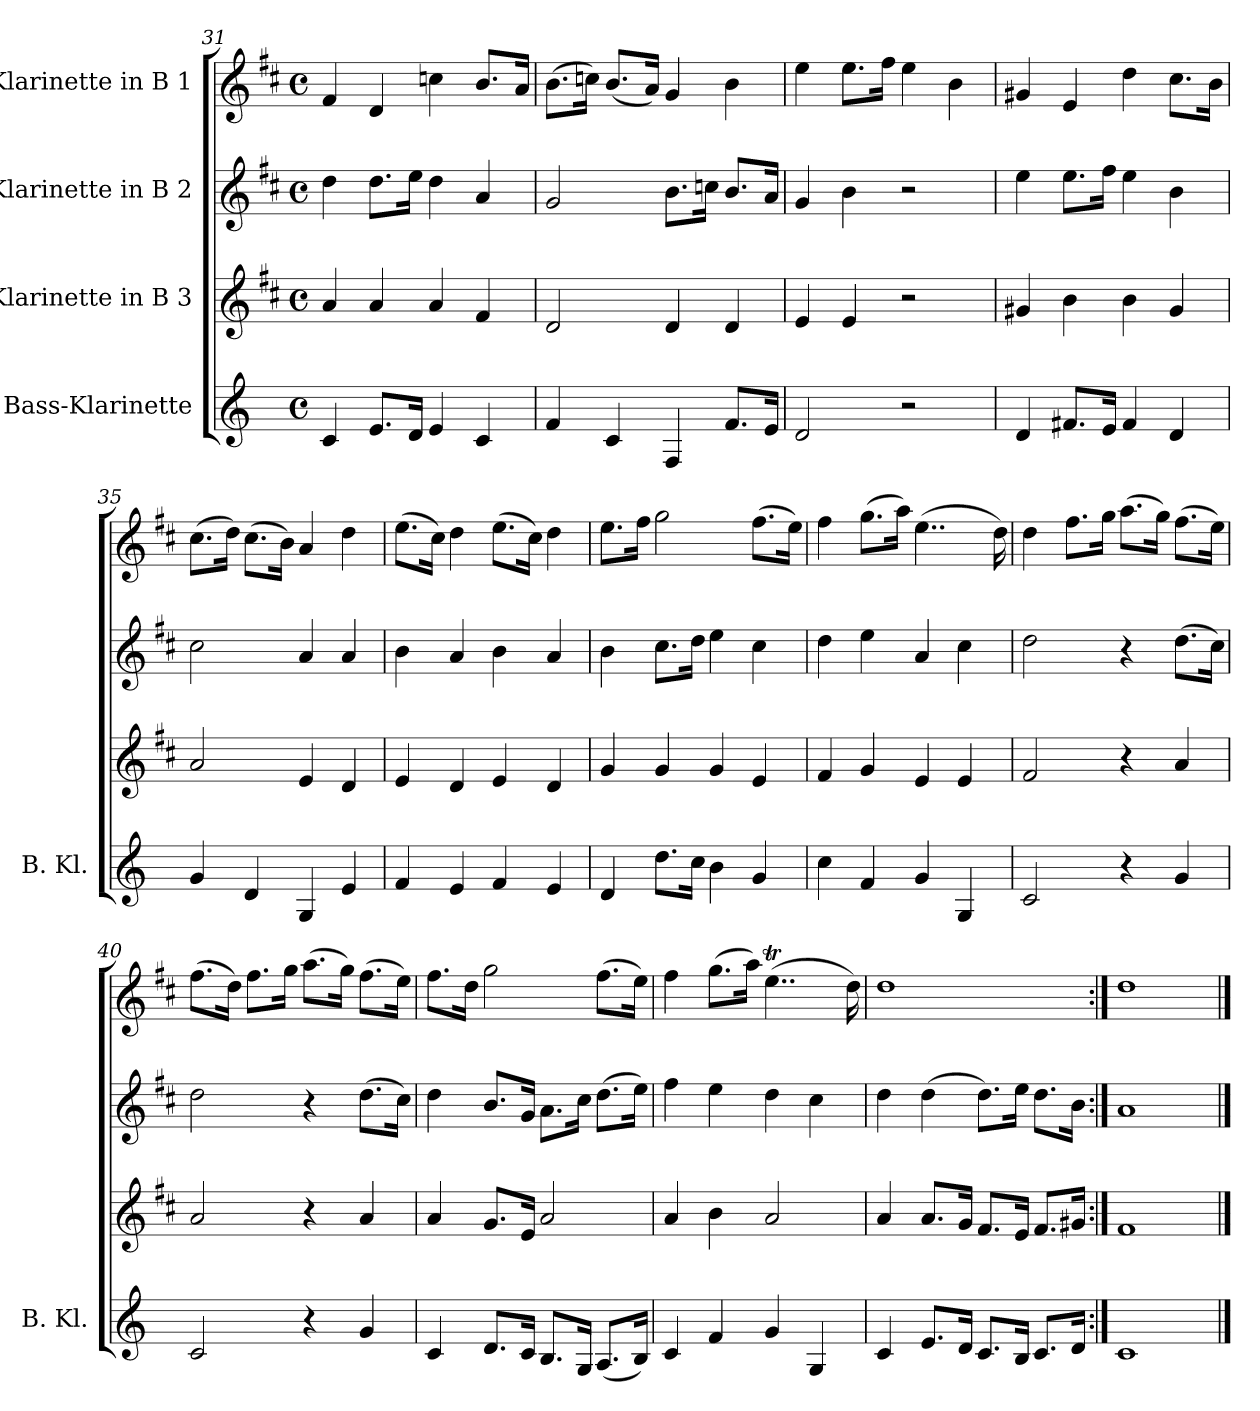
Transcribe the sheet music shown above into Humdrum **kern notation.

**kern	**kern	**kern	**kern
*part4	*part3	*part2	*part1
*staff4	*staff3	*staff2	*staff1
*I"Bass-Klarinette	*I"Klarinette in B 3	*I"Klarinette in B 2	*I"Klarinette in B 1
*I'B. Kl.	*	*	*
!!LO:PB:g=z
*clefG2	*clefG2	*clefG2	*clefG2
*ITrd8c14	*ITrd1c2	*ITrd1c2	*ITrd1c2
*k[]	*k[]	*k[]	*k[]
*C:	*C:	*C:	*C:
*M4/4	*M4/4	*M4/4	*M4/4
*met(c)	*met(c)	*met(c)	*met(c)
=31	=31	=31	=31
4C/	4g/	4cc\	4e/
8.E/L	4g/	8.cc\L	4c/
16D/Jk	.	16dd\Jk	.
4E/	4g/	4cc\	4b-X\
4C/	4e/	4g/	8.a/L
.	.	.	16g/Jk
=32	=32	=32	=32
4F/	2c/	2f/	(>8.a\L
.	.	.	16b-X\Jk)
4C/	.	.	(8.a/L
.	.	.	16g/Jk)
4FF/	4c/	8.a\L	4f/
.	.	16b-X\Jk	.
8.F/L	4c/	8.a/L	4a\
16E/Jk	.	16g/Jk	.
=33	=33	=33	=33
2D/	4d/	4f/	4dd\
.	4d/	4a\	8.dd\L
.	.	.	16ee\Jk
2r	2r	2r	4dd\
.	.	.	4a\
=34	=34	=34	=34
4D/	4f#X/	4dd\	4f#X/
8.F#X/L	4a\	8.dd\L	4d/
16E/Jk	.	16ee\Jk	.
4F#/	4a\	4dd\	4cc\
4D/	4f#/	4a\	8.b\L
.	.	.	16a\Jk
=35	=35	=35	=35
4G/	2g/	2b\	(>8.b\L
.	.	.	16cc\Jk)
4D/	.	.	(>8.b\L
.	.	.	16a\Jk)
4GG/	4d/	4g/	4g/
4E/	4c/	4g/	4cc\
!!LO:LB:g=z
=36	=36	=36	=36
4F/	4d/	4a\	(>8.dd\L
.	.	.	16b\Jk)
4E/	4c/	4g/	4cc\
4F/	4d/	4a\	(>8.dd\L
.	.	.	16b\Jk)
4E/	4c/	4g/	4cc\
=37	=37	=37	=37
4D/	4f/	4a\	8.dd\L
.	.	.	16ee\Jk
8.d\L	4f/	8.b\L	2ff\
16c\Jk	.	16cc\Jk	.
4B\	4f/	4dd\	.
4G/	4d/	4b\	(>8.ee\L
.	.	.	16dd\Jk)
=38	=38	=38	=38
4c\	4e/	4cc\	4ee\
4F/	4f/	4dd\	(>8.ff\L
.	.	.	16gg\Jk)
4G/	4d/	4g/	(>4..dd\
4GG/	4d/	4b\	.
.	.	.	16cc\)
=39	=39	=39	=39
2C/	2e/	2cc\	4cc\
.	.	.	8.ee\L
.	.	.	16ff\Jk
4r	4r	4r	(>8.gg\L
.	.	.	16ff\Jk)
4G/	4g/	(>8.cc\L	(>8.ee\L
.	.	16b\Jk)	16dd\Jk)
=40	=40	=40	=40
2C/	2g/	2cc\	(>8.ee\L
.	.	.	16cc\Jk)
.	.	.	8.ee\L
.	.	.	16ff\Jk
4r	4r	4r	(>8.gg\L
.	.	.	16ff\Jk)
4G/	4g/	(>8.cc\L	(>8.ee\L
.	.	16b\Jk)	16dd\Jk)
!!LO:LB:g=z
=41	=41	=41	=41
4C/	4g/	4cc\	8.ee\L
.	.	.	16cc\Jk
8.D/L	8.f/L	8.a/L	2ff\
16C/Jk	16d/Jk	16f/Jk	.
8.BB/L	2g/	8.g\L	.
16GG/Jk	.	16b\Jk	.
(8.AA/L	.	(>8.cc\L	(>8.ee\L
16BB/Jk)	.	16dd\Jk)	16dd\Jk)
=42	=42	=42	=42
4C/	4g/	4ee\	4ee\
4F/	4a\	4dd\	(>8.ff\L
.	.	.	16gg\Jk)
4G/	2g/	4cc\	(>4..ddT\
4GG/	.	4b\	.
.	.	.	16cc\)
=43	=43	=43	=43
4C/	4g/	4cc\	1cc
8.E/L	8.g/L	(>4cc\	.
16D/Jk	16f/Jk	.	.
8.C/L	8.e/L	8.cc\L)	.
16BB/Jk	16d/Jk	16dd\Jk	.
8.C/L	8.e/L	8.cc\L	.
16D/Jk	16f#X/Jk	16a\Jk	.
=44:|!	=44:|!	=44:|!	=44:|!
1C	1e	1g	1cc
==	==	==	==
*-	*-	*-	*-
